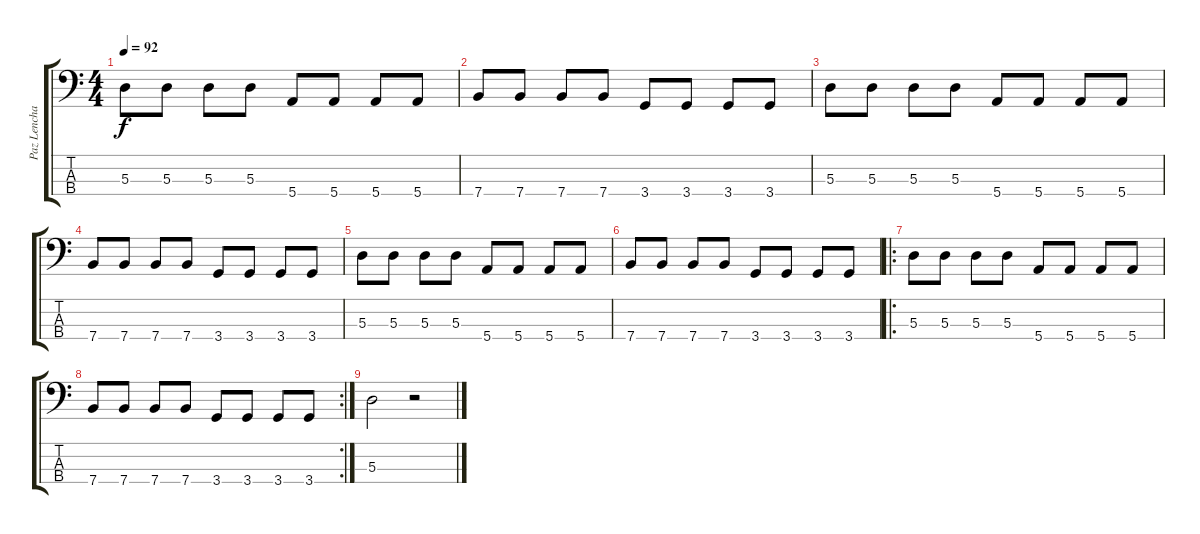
\track ("Paz Lenchantin" "Paz Lencha") {instrument electricbassfinger}
\staff {score tabs}
\tuning (G2 D2 A1 E1) {hide}
\ts (4 4)
\tempo 92
\clef f4
\ks c
5.3.8{dy f} 5.3.8 5.3.8 5.3.8 5.4.8 5.4.8 5.4.8 5.4.8 |
7.4.8 7.4.8 7.4.8 7.4.8 3.4.8 3.4.8 3.4.8 3.4.8 |
5.3.8 5.3.8 5.3.8 5.3.8 5.4.8 5.4.8 5.4.8 5.4.8 |
7.4.8 7.4.8 7.4.8 7.4.8 3.4.8 3.4.8 3.4.8 3.4.8 |
5.3.8 5.3.8 5.3.8 5.3.8 5.4.8 5.4.8 5.4.8 5.4.8 |
7.4.8 7.4.8 7.4.8 7.4.8 3.4.8 3.4.8 3.4.8 3.4.8 |
\ro
5.3.8 5.3.8 5.3.8 5.3.8 5.4.8 5.4.8 5.4.8 5.4.8 |
\rc 2
7.4.8 7.4.8 7.4.8 7.4.8 3.4.8 3.4.8 3.4.8 3.4.8 |
5.3.2 r.2
